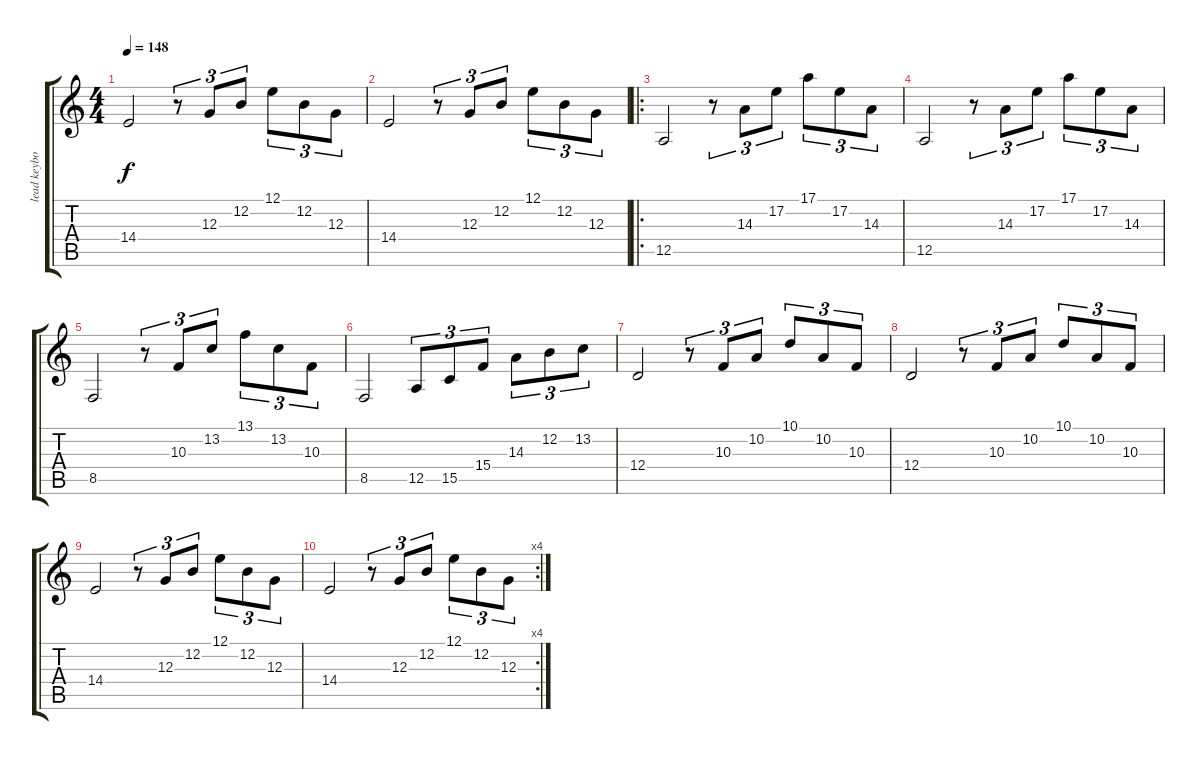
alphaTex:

\track ("lead keyboard" "lead keybo") {instrument acousticgrandpiano}
\staff {score tabs}
\tuning (E4 B3 G3 D3 A2 E2) {hide}
\ts (4 4)
\tempo 148
\clef g2
\ks c
14.4.2{dy f} r.8{tu (3 2)} 12.3.8{tu (3 2)} 12.2.8{tu (3 2)} 12.1.8{tu (3 2)} 12.2.8{tu (3 2)} 12.3.8{tu (3 2)} |
14.4.2 r.8{tu (3 2)} 12.3.8{tu (3 2)} 12.2.8{tu (3 2)} 12.1.8{tu (3 2)} 12.2.8{tu (3 2)} 12.3.8{tu (3 2)} |
\ro
12.5.2 r.8{tu (3 2)} 14.3.8{tu (3 2)} 17.2.8{tu (3 2)} 17.1.8{tu (3 2)} 17.2.8{tu (3 2)} 14.3.8{tu (3 2)} |
12.5.2 r.8{tu (3 2)} 14.3.8{tu (3 2)} 17.2.8{tu (3 2)} 17.1.8{tu (3 2)} 17.2.8{tu (3 2)} 14.3.8{tu (3 2)} |
8.5.2 r.8{tu (3 2)} 10.3.8{tu (3 2)} 13.2.8{tu (3 2)} 13.1.8{tu (3 2)} 13.2.8{tu (3 2)} 10.3.8{tu (3 2)} |
8.5.2 12.5.8{tu (3 2)} 15.5.8{tu (3 2)} 15.4.8{tu (3 2)} 14.3.8{tu (3 2)} 12.2.8{tu (3 2)} 13.2.8{tu (3 2)} |
12.4.2 r.8{tu (3 2)} 10.3.8{tu (3 2)} 10.2.8{tu (3 2)} 10.1.8{tu (3 2)} 10.2.8{tu (3 2)} 10.3.8{tu (3 2)} |
12.4.2 r.8{tu (3 2)} 10.3.8{tu (3 2)} 10.2.8{tu (3 2)} 10.1.8{tu (3 2)} 10.2.8{tu (3 2)} 10.3.8{tu (3 2)} |
14.4.2 r.8{tu (3 2)} 12.3.8{tu (3 2)} 12.2.8{tu (3 2)} 12.1.8{tu (3 2)} 12.2.8{tu (3 2)} 12.3.8{tu (3 2)} |
\rc 4
14.4.2 r.8{tu (3 2)} 12.3.8{tu (3 2)} 12.2.8{tu (3 2)} 12.1.8{tu (3 2)} 12.2.8{tu (3 2)} 12.3.8{tu (3 2)}
